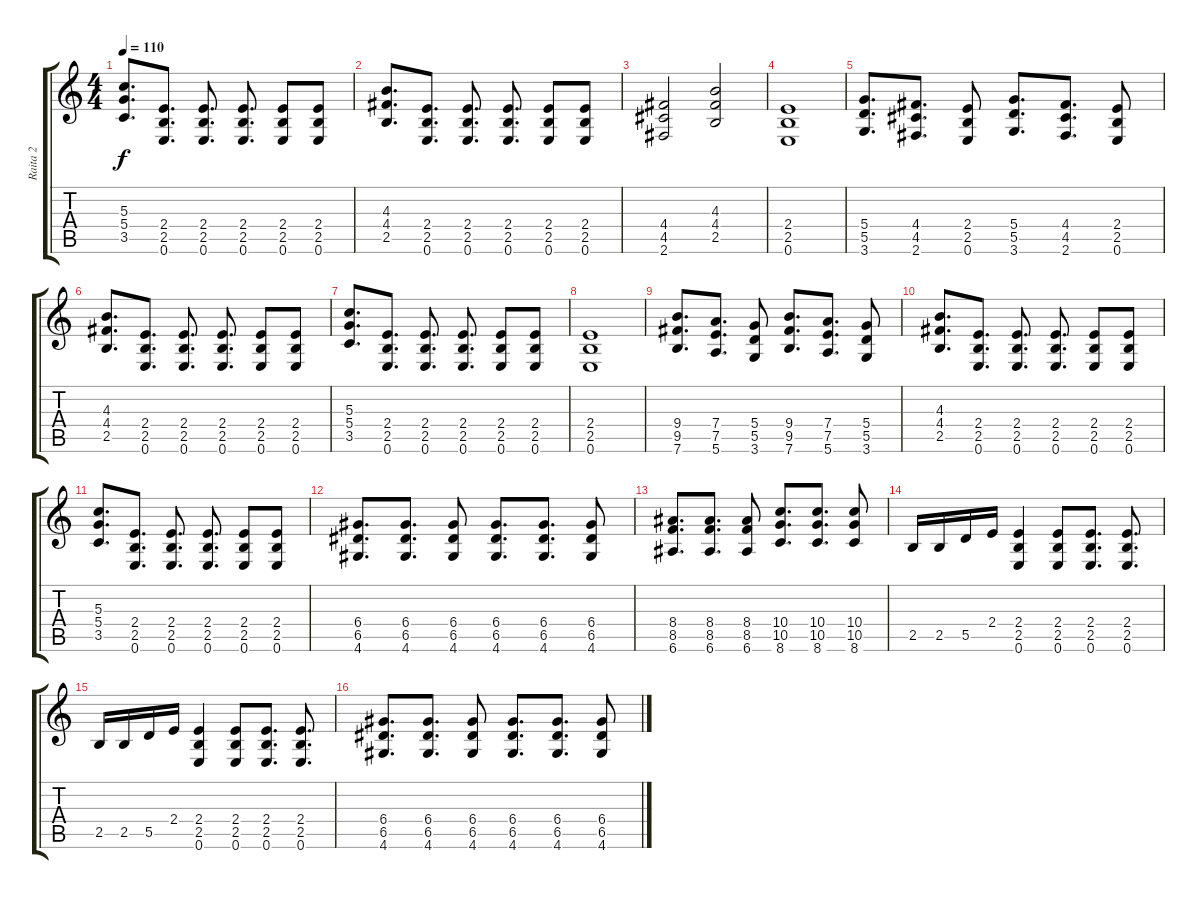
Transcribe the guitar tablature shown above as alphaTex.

\track ("Raita 2" "Raita 2") {instrument distortionguitar}
\staff {score tabs}
\tuning (E4 B3 G3 D3 A2 E2) {hide}
\ts (4 4)
\tempo 110
\clef g2
\ks c
(5.3 5.4 3.5).8{d dy f} (2.4 2.5 0.6).8{d} (2.4 2.5 0.6).8{d} (2.4 2.5 0.6).8{d} (2.4 2.5 0.6).8 (2.4 2.5 0.6).8 |
(4.3 4.4 2.5).8{d} (2.4 2.5 0.6).8{d} (2.4 2.5 0.6).8{d} (2.4 2.5 0.6).8{d} (2.4 2.5 0.6).8 (2.4 2.5 0.6).8 |
(4.4 4.5 2.6).2 (4.3 4.4 2.5).2 |
(2.4 2.5 0.6).1 |
(5.4 5.5 3.6).8{d} (4.4 4.5 2.6).8{d} (2.4 2.5 0.6).8 (5.4 5.5 3.6).8{d} (4.4 4.5 2.6).8{d} (2.4 2.5 0.6).8 |
(4.3 4.4 2.5).8{d} (2.4 2.5 0.6).8{d} (2.4 2.5 0.6).8{d} (2.4 2.5 0.6).8{d} (2.4 2.5 0.6).8 (2.4 2.5 0.6).8 |
(5.3 5.4 3.5).8{d} (2.4 2.5 0.6).8{d} (2.4 2.5 0.6).8{d} (2.4 2.5 0.6).8{d} (2.4 2.5 0.6).8 (2.4 2.5 0.6).8 |
(2.4 2.5 0.6).1 |
(9.4 9.5 7.6).8{d} (7.4 7.5 5.6).8{d} (5.4 5.5 3.6).8 (9.4 9.5 7.6).8{d} (7.4 7.5 5.6).8{d} (5.4 5.5 3.6).8 |
(4.3 4.4 2.5).8{d} (2.4 2.5 0.6).8{d} (2.4 2.5 0.6).8{d} (2.4 2.5 0.6).8{d} (2.4 2.5 0.6).8 (2.4 2.5 0.6).8 |
(5.3 5.4 3.5).8{d} (2.4 2.5 0.6).8{d} (2.4 2.5 0.6).8{d} (2.4 2.5 0.6).8{d} (2.4 2.5 0.6).8 (2.4 2.5 0.6).8 |
(6.4 6.5 4.6).8{d} (6.4 6.5 4.6).8{d} (6.4 6.5 4.6).8 (6.4 6.5 4.6).8{d} (6.4 6.5 4.6).8{d} (6.4 6.5 4.6).8 |
(8.4 8.5 6.6).8{d} (8.4 8.5 6.6).8{d} (8.4 8.5 6.6).8 (10.4 10.5 8.6).8{d} (10.4 10.5 8.6).8{d} (10.4 10.5 8.6).8 |
2.5.16 2.5.16 5.5.16 2.4.16 (2.4 2.5 0.6).4 (2.4 2.5 0.6).8 (2.4 2.5 0.6).8{d} (2.4 2.5 0.6).8{d} |
2.5.16 2.5.16 5.5.16 2.4.16 (2.4 2.5 0.6).4 (2.4 2.5 0.6).8 (2.4 2.5 0.6).8{d} (2.4 2.5 0.6).8{d} |
(6.4 6.5 4.6).8{d} (6.4 6.5 4.6).8{d} (6.4 6.5 4.6).8 (6.4 6.5 4.6).8{d} (6.4 6.5 4.6).8{d} (6.4 6.5 4.6).8
